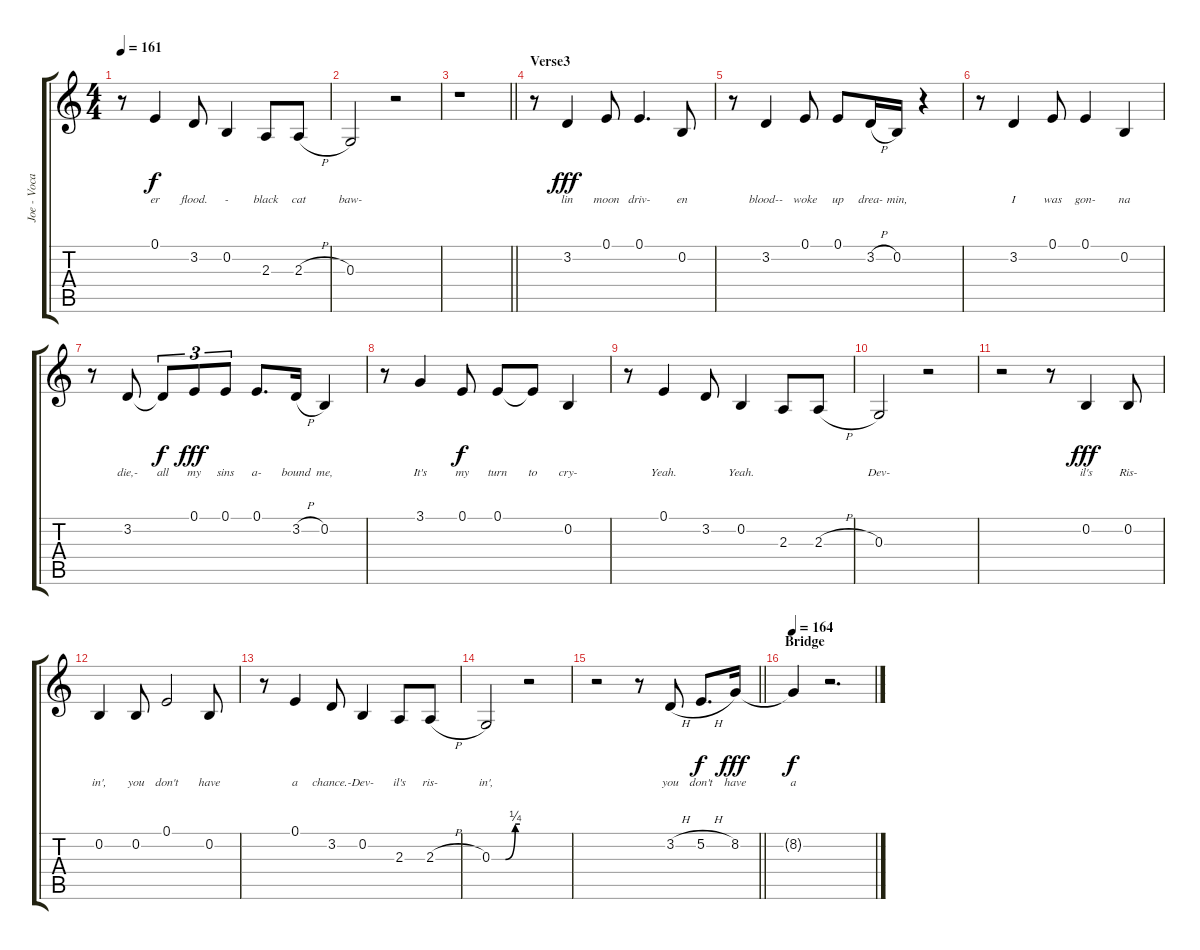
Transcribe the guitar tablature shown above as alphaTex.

\track ("Joe - Vocals" "Joe - Voca") {instrument pad3polysynth}
\staff {score tabs}
\tuning (E4 B3 G3 D3 A2 E2) {hide}
\ts (4 4)
\tempo 161
\clef g2
\ks c
r.8{dy f} 0.1.4{lyrics (0 "er") lyrics (1 "") lyrics (2 "") lyrics (3 "") lyrics (4 "")} 3.2.8{lyrics (0 "flood.") lyrics (1 "") lyrics (2 "") lyrics (3 "") lyrics (4 "")} 0.2.4{lyrics (0 "-") lyrics (1 "") lyrics (2 "") lyrics (3 "") lyrics (4 "")} 2.3.8{lyrics (0 "black") lyrics (1 "") lyrics (2 "") lyrics (3 "") lyrics (4 "")} 2.3{h}.8{lyrics (0 "cat") lyrics (1 "") lyrics (2 "") lyrics (3 "") lyrics (4 "")} |
0.3.2{lyrics (0 "baw-") lyrics (1 "") lyrics (2 "") lyrics (3 "") lyrics (4 "")} r.2 |
\barLineRight lightlight
r.1 |
\section ("" "Verse3")
r.8 3.2.4{lyrics (0 "lin") lyrics (1 "") lyrics (2 "") lyrics (3 "") lyrics (4 "") dy fff} 0.1.8{lyrics (0 "moon") lyrics (1 "") lyrics (2 "") lyrics (3 "") lyrics (4 "")} 0.1.4{d lyrics (0 "driv-") lyrics (1 "") lyrics (2 "") lyrics (3 "") lyrics (4 "")} 0.2.8{lyrics (0 "en") lyrics (1 "") lyrics (2 "") lyrics (3 "") lyrics (4 "")} |
r.8 3.2.4{lyrics (0 "blood--") lyrics (1 "") lyrics (2 "") lyrics (3 "") lyrics (4 "")} 0.1.8{lyrics (0 "woke") lyrics (1 "") lyrics (2 "") lyrics (3 "") lyrics (4 "")} 0.1.8{lyrics (0 "up") lyrics (1 "") lyrics (2 "") lyrics (3 "") lyrics (4 "")} 3.2{h}.16{lyrics (0 "drea-") lyrics (1 "") lyrics (2 "") lyrics (3 "") lyrics (4 "")} 0.2.16{lyrics (0 "min,") lyrics (1 "") lyrics (2 "") lyrics (3 "") lyrics (4 "")} r.4 |
r.8 3.2.4{lyrics (0 "I") lyrics (1 "") lyrics (2 "") lyrics (3 "") lyrics (4 "")} 0.1.8{lyrics (0 "was") lyrics (1 "") lyrics (2 "") lyrics (3 "") lyrics (4 "")} 0.1.4{lyrics (0 "gon-") lyrics (1 "") lyrics (2 "") lyrics (3 "") lyrics (4 "")} 0.2.4{lyrics (0 "na") lyrics (1 "") lyrics (2 "") lyrics (3 "") lyrics (4 "")} |
r.8 3.2.8{lyrics (0 "die,-") lyrics (1 "") lyrics (2 "") lyrics (3 "") lyrics (4 "")} 3.2{t}.8{tu (3 2) lyrics (0 "all") lyrics (1 "") lyrics (2 "") lyrics (3 "") lyrics (4 "") dy f} 0.1.8{tu (3 2) lyrics (0 "my") lyrics (1 "") lyrics (2 "") lyrics (3 "") lyrics (4 "") dy fff} 0.1.8{tu (3 2) lyrics (0 "sins") lyrics (1 "") lyrics (2 "") lyrics (3 "") lyrics (4 "")} 0.1.8{d lyrics (0 "a-") lyrics (1 "") lyrics (2 "") lyrics (3 "") lyrics (4 "")} 3.2{h}.16{lyrics (0 "bound") lyrics (1 "") lyrics (2 "") lyrics (3 "") lyrics (4 "")} 0.2.4{lyrics (0 "me,") lyrics (1 "") lyrics (2 "") lyrics (3 "") lyrics (4 "")} |
r.8 3.1.4{lyrics (0 "It's") lyrics (1 "") lyrics (2 "") lyrics (3 "") lyrics (4 "")} 0.1.8{lyrics (0 "my") lyrics (1 "") lyrics (2 "") lyrics (3 "") lyrics (4 "") dy f} 0.1.8{lyrics (0 "turn") lyrics (1 "") lyrics (2 "") lyrics (3 "") lyrics (4 "")} 0.1{t}.8{lyrics (0 "to") lyrics (1 "") lyrics (2 "") lyrics (3 "") lyrics (4 "")} 0.2.4{lyrics (0 "cry-") lyrics (1 "") lyrics (2 "") lyrics (3 "") lyrics (4 "")} |
r.8 0.1.4{lyrics (0 "Yeah.") lyrics (1 "") lyrics (2 "") lyrics (3 "") lyrics (4 "")} 3.2.8{lyrics (0 "") lyrics (1 "") lyrics (2 "") lyrics (3 "") lyrics (4 "")} 0.2.4{lyrics (0 "Yeah.") lyrics (1 "") lyrics (2 "") lyrics (3 "") lyrics (4 "")} 2.3.8{lyrics (0 "") lyrics (1 "") lyrics (2 "") lyrics (3 "") lyrics (4 "")} 2.3{h}.8{lyrics (0 "") lyrics (1 "") lyrics (2 "") lyrics (3 "") lyrics (4 "")} |
0.3.2{lyrics (0 "Dev-") lyrics (1 "") lyrics (2 "") lyrics (3 "") lyrics (4 "")} r.2 |
r.2 r.8 0.2.4{lyrics (0 "il's") lyrics (1 "") lyrics (2 "") lyrics (3 "") lyrics (4 "") dy fff} 0.2.8{lyrics (0 "Ris-") lyrics (1 "") lyrics (2 "") lyrics (3 "") lyrics (4 "")} |
0.2.4{lyrics (0 "in',") lyrics (1 "") lyrics (2 "") lyrics (3 "") lyrics (4 "")} 0.2.8{lyrics (0 "you") lyrics (1 "") lyrics (2 "") lyrics (3 "") lyrics (4 "")} 0.1.2{lyrics (0 "don't") lyrics (1 "") lyrics (2 "") lyrics (3 "") lyrics (4 "")} 0.2.8{lyrics (0 "have") lyrics (1 "") lyrics (2 "") lyrics (3 "") lyrics (4 "")} |
r.8 0.1.4{lyrics (0 "a") lyrics (1 "") lyrics (2 "") lyrics (3 "") lyrics (4 "")} 3.2.8{lyrics (0 "chance.-") lyrics (1 "") lyrics (2 "") lyrics (3 "") lyrics (4 "")} 0.2.4{lyrics (0 "Dev-") lyrics (1 "") lyrics (2 "") lyrics (3 "") lyrics (4 "")} 2.3.8{lyrics (0 "il's") lyrics (1 "") lyrics (2 "") lyrics (3 "") lyrics (4 "")} 2.3{h}.8{lyrics (0 "ris-") lyrics (1 "") lyrics (2 "") lyrics (3 "") lyrics (4 "")} |
0.3{be (custom 0 0 29 0 50 1 60 1)}.2{lyrics (0 "in',") lyrics (1 "") lyrics (2 "") lyrics (3 "") lyrics (4 "")} r.2 |
\barLineRight lightlight
r.2 r.8 3.2{h}.8{lyrics (0 "you") lyrics (1 "") lyrics (2 "") lyrics (3 "") lyrics (4 "")} 5.2{h}.8{d lyrics (0 "don't") lyrics (1 "") lyrics (2 "") lyrics (3 "") lyrics (4 "") dy f} 8.2.16{lyrics (0 "have") lyrics (1 "") lyrics (2 "") lyrics (3 "") lyrics (4 "") dy fff} |
\section ("" "Bridge")
\tempo 164
8.2{t}.4{lyrics (0 "a") lyrics (1 "") lyrics (2 "") lyrics (3 "") lyrics (4 "") dy f} r.2{d}
